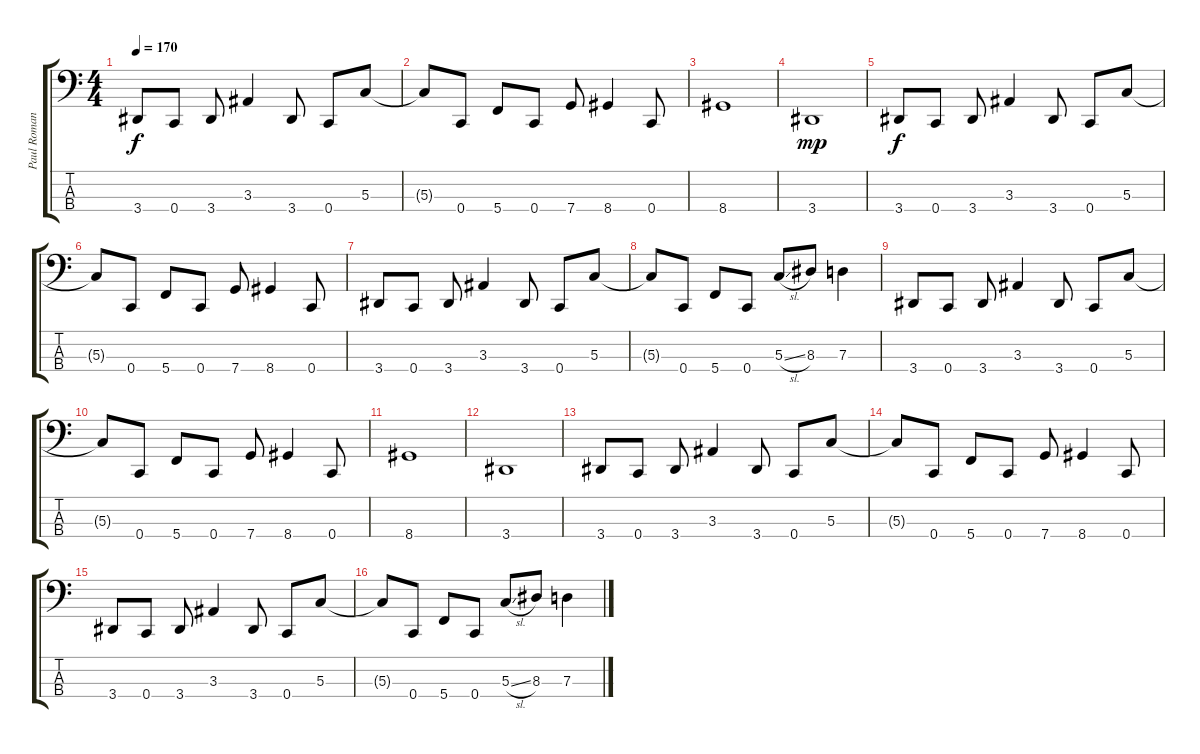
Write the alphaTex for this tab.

\track ("Paul Romanko" "Paul Roman") {instrument electricbasspick}
\staff {score tabs}
\tuning (F2 C2 G1 C1) {hide}
\ts (4 4)
\tempo 170
\clef f4
\ks c
3.4.8{dy f} 0.4.8 3.4.8 3.3.4 3.4.8 0.4.8 5.3.8 |
5.3{t}.8 0.4.8 5.4.8 0.4.8 7.4.8 8.4.4 0.4.8 |
8.4.1 |
3.4.1{dy mp} |
3.4.8{dy f} 0.4.8 3.4.8 3.3.4 3.4.8 0.4.8 5.3.8 |
5.3{t}.8 0.4.8 5.4.8 0.4.8 7.4.8 8.4.4 0.4.8 |
3.4.8 0.4.8 3.4.8 3.3.4 3.4.8 0.4.8 5.3.8 |
5.3{t}.8 0.4.8 5.4.8 0.4.8 5.3{sl}.8 8.3.8 7.3.4 |
3.4.8 0.4.8 3.4.8 3.3.4 3.4.8 0.4.8 5.3.8 |
5.3{t}.8 0.4.8 5.4.8 0.4.8 7.4.8 8.4.4 0.4.8 |
8.4.1 |
3.4.1 |
3.4.8 0.4.8 3.4.8 3.3.4 3.4.8 0.4.8 5.3.8 |
5.3{t}.8 0.4.8 5.4.8 0.4.8 7.4.8 8.4.4 0.4.8 |
3.4.8 0.4.8 3.4.8 3.3.4 3.4.8 0.4.8 5.3.8 |
5.3{t}.8 0.4.8 5.4.8 0.4.8 5.3{sl}.8 8.3.8 7.3.4
